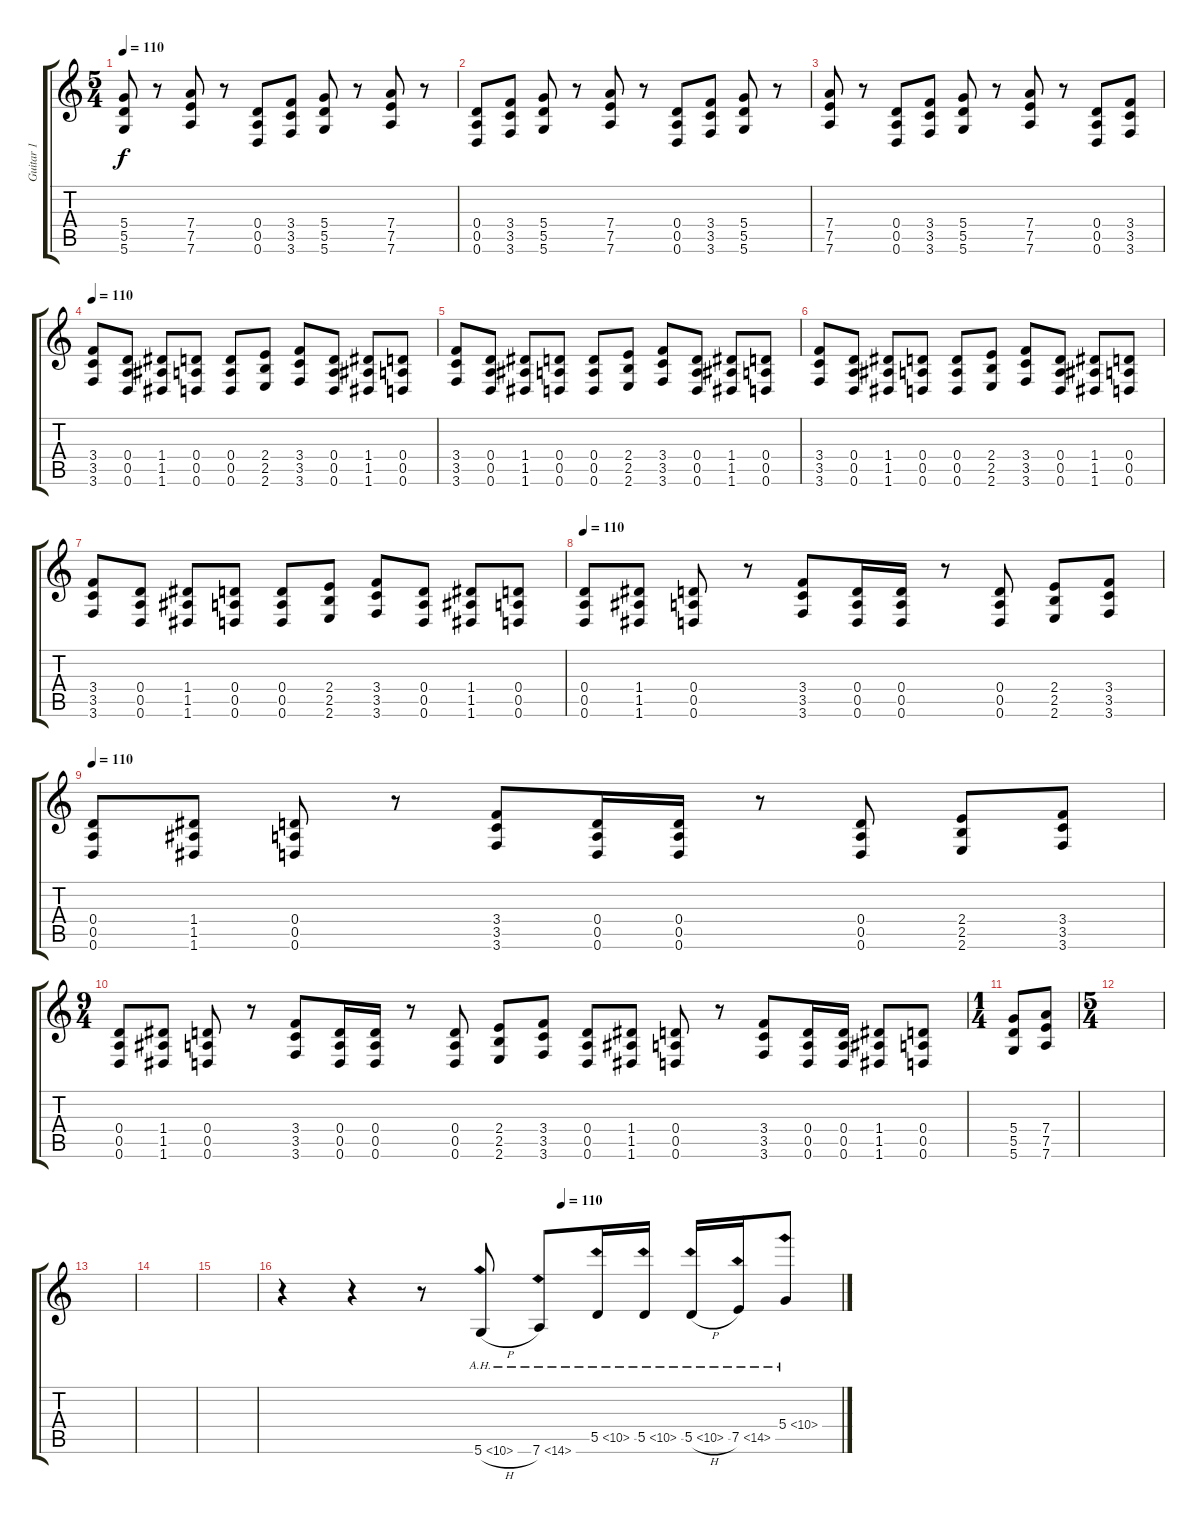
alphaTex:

\track ("Guitar 1" "Guitar 1") {instrument electricguitarmuted}
\staff {score tabs}
\tuning (E4 B3 G3 D3 A2 D2) {hide}
\ts (5 4)
\tempo 110
\clef g2
\ks c
(5.4 5.5 5.6).8{dy f volume 13} r.8 (7.4 7.5 7.6).8 r.8 (0.4 0.5 0.6).8{volume 6} (3.4 3.5 3.6).8 (5.4 5.5 5.6).8{volume 13} r.8 (7.4 7.5 7.6).8 r.8 |
(0.4 0.5 0.6).8{volume 6} (3.4 3.5 3.6).8 (5.4 5.5 5.6).8{volume 13} r.8 (7.4 7.5 7.6).8 r.8 (0.4 0.5 0.6).8{volume 6} (3.4 3.5 3.6).8 (5.4 5.5 5.6).8{volume 13} r.8 |
(7.4 7.5 7.6).8 r.8 (0.4 0.5 0.6).8{volume 6} (3.4 3.5 3.6).8 (5.4 5.5 5.6).8{volume 13} r.8 (7.4 7.5 7.6).8 r.8 (0.4 0.5 0.6).8{volume 6} (3.4 3.5 3.6).8 |
\tempo 110
(3.4 3.5 3.6).8{volume 5 instrument overdrivenguitar} (0.4 0.5 0.6).8 (1.4 1.5 1.6).8 (0.4 0.5 0.6).8 (0.4 0.5 0.6).8 (2.4 2.5 2.6).8 (3.4 3.5 3.6).8 (0.4 0.5 0.6).8 (1.4 1.5 1.6).8 (0.4 0.5 0.6).8 |
(3.4 3.5 3.6).8 (0.4 0.5 0.6).8 (1.4 1.5 1.6).8 (0.4 0.5 0.6).8 (0.4 0.5 0.6).8 (2.4 2.5 2.6).8 (3.4 3.5 3.6).8 (0.4 0.5 0.6).8 (1.4 1.5 1.6).8 (0.4 0.5 0.6).8 |
(3.4 3.5 3.6).8 (0.4 0.5 0.6).8 (1.4 1.5 1.6).8 (0.4 0.5 0.6).8 (0.4 0.5 0.6).8 (2.4 2.5 2.6).8 (3.4 3.5 3.6).8 (0.4 0.5 0.6).8 (1.4 1.5 1.6).8 (0.4 0.5 0.6).8 |
(3.4 3.5 3.6).8 (0.4 0.5 0.6).8 (1.4 1.5 1.6).8 (0.4 0.5 0.6).8 (0.4 0.5 0.6).8 (2.4 2.5 2.6).8 (3.4 3.5 3.6).8 (0.4 0.5 0.6).8 (1.4 1.5 1.6).8 (0.4 0.5 0.6).8 |
\tempo 110
(0.4 0.5 0.6).8{volume 5 instrument overdrivenguitar} (1.4 1.5 1.6).8 (0.4 0.5 0.6).8 r.8 (3.4 3.5 3.6).8{volume 13 instrument distortionguitar} (0.4 0.5 0.6).16{volume 5 instrument overdrivenguitar} (0.4 0.5 0.6).16 r.8 (0.4 0.5 0.6).8{volume 13 instrument distortionguitar} (2.4 2.5 2.6).8{volume 5 instrument overdrivenguitar} (3.4 3.5 3.6).8 |
\tempo 110
(0.4 0.5 0.6).8{volume 3 instrument overdrivenguitar} (1.4 1.5 1.6).8 (0.4 0.5 0.6).8 r.8 (3.4 3.5 3.6).8{volume 13 instrument distortionguitar} (0.4 0.5 0.6).16{volume 3 instrument overdrivenguitar} (0.4 0.5 0.6).16 r.8 (0.4 0.5 0.6).8{volume 13 instrument distortionguitar} (2.4 2.5 2.6).8{volume 3 instrument overdrivenguitar} (3.4 3.5 3.6).8 |
\ts (9 4)
(0.4 0.5 0.6).8{volume 3 instrument overdrivenguitar} (1.4 1.5 1.6).8 (0.4 0.5 0.6).8 r.8 (3.4 3.5 3.6).8{volume 13 instrument distortionguitar} (0.4 0.5 0.6).16{volume 3 instrument overdrivenguitar} (0.4 0.5 0.6).16 r.8 (0.4 0.5 0.6).8{volume 13 instrument distortionguitar} (2.4 2.5 2.6).8{volume 3 instrument overdrivenguitar} (3.4 3.5 3.6).8 (0.4 0.5 0.6).8{volume 3 instrument overdrivenguitar} (1.4 1.5 1.6).8 (0.4 0.5 0.6).8 r.8 (3.4 3.5 3.6).8{volume 13 instrument distortionguitar} (0.4 0.5 0.6).16{volume 3 instrument overdrivenguitar} (0.4 0.5 0.6).16 (1.4 1.5 1.6).8 (0.4 0.5 0.6).8 |
\ts (1 4)
(5.4 5.5 5.6).8 (7.4 7.5 7.6).8 |
\ts (5 4)
|
|
|
|
\tempo (110 0.5)
r.4 r.4 r.8 5.6{ah 5 h}.8{volume 13 instrument distortionguitar} 7.6{ah 7}.8 5.5{ah 5}.16 5.5{ah 5}.16 5.5{ah 5 h}.16 7.5{ah 7}.16 5.4{ah 5 h}.8
